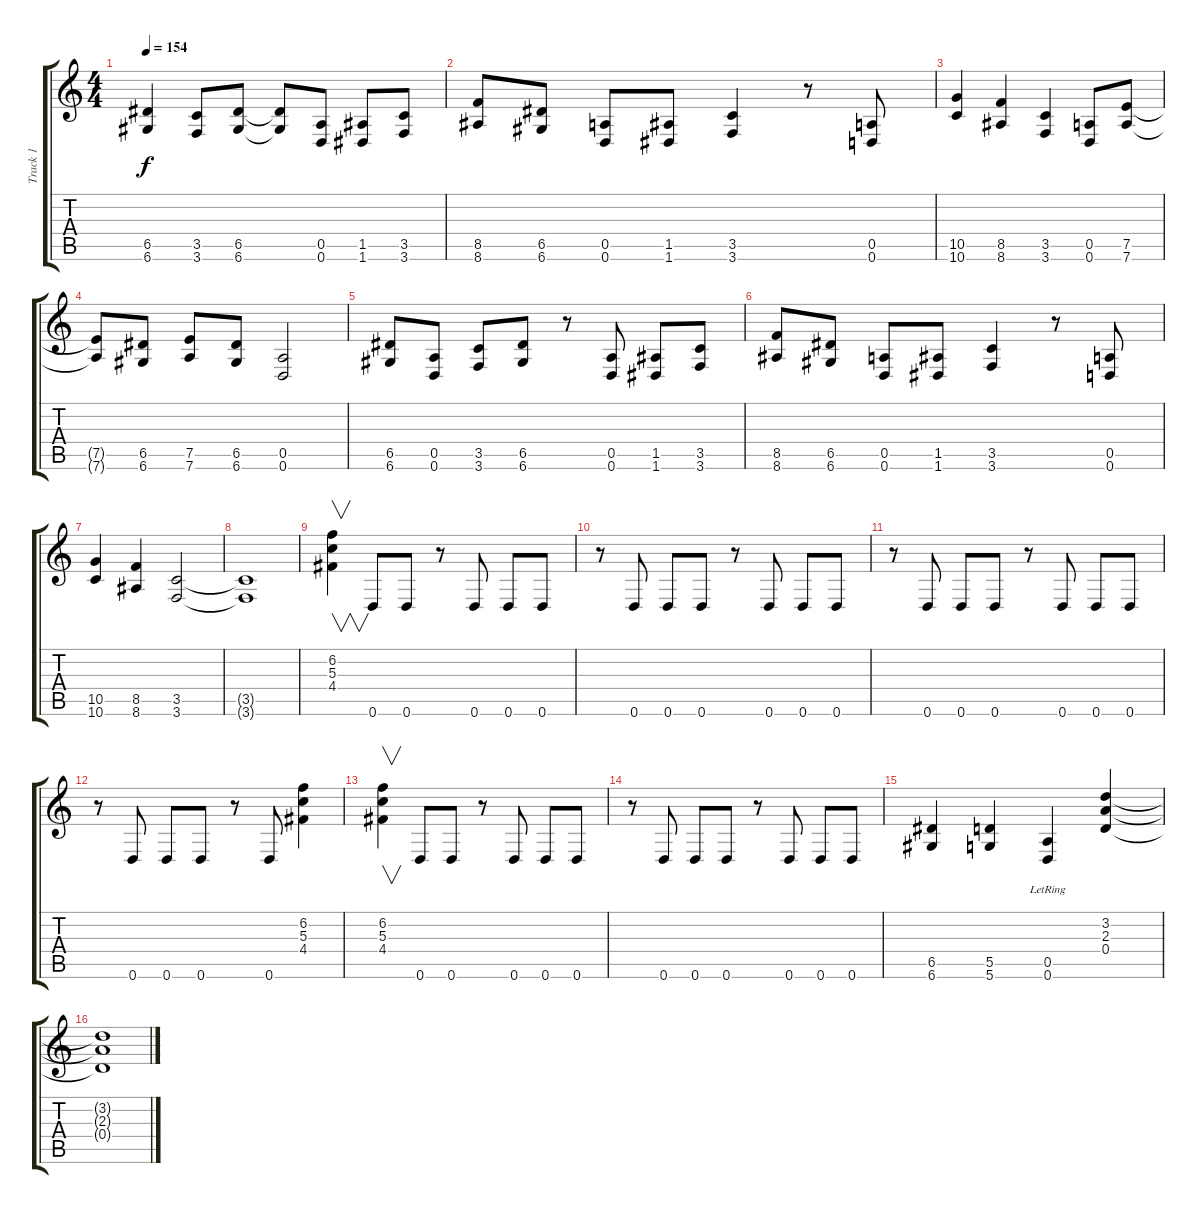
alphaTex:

\track ("Track 1" "Track 1") {instrument distortionguitar}
\staff {score tabs}
\tuning (E4 B3 G3 D3 A2 D2) {hide}
\ts (4 4)
\tempo 154
\clef g2
\ks c
(6.5 6.6).4{dy f instrument distortionguitar} (3.5 3.6).8 (6.5 6.6).8 (6.5{t} 6.6{t}).8 (0.5 0.6).8 (1.5 1.6).8 (3.5 3.6).8 |
(8.5 8.6).8 (6.5 6.6).8 (0.5 0.6).8 (1.5 1.6).8 (3.5 3.6).4 r.8 (0.5 0.6).8 |
(10.5 10.6).4 (8.5 8.6).4 (3.5 3.6).4 (0.5 0.6).8 (7.5 7.6).8 |
(7.5{t} 7.6{t}).8 (6.5 6.6).8 (7.5 7.6).8 (6.5 6.6).8 (0.5 0.6).2 |
(6.5 6.6).8 (0.5 0.6).8 (3.5 3.6).8 (6.5 6.6).8 r.8 (0.5 0.6).8 (1.5 1.6).8 (3.5 3.6).8 |
(8.5 8.6).8 (6.5 6.6).8 (0.5 0.6).8 (1.5 1.6).8 (3.5 3.6).4 r.8 (0.5 0.6).8 |
(10.5 10.6).4 (8.5 8.6).4 (3.5 3.6).2 |
(3.5{t} 3.6{t}).1 |
(6.2 5.3 4.4).4{v} 0.6.8 0.6.8 r.8 0.6.8 0.6.8 0.6.8 |
r.8 0.6.8 0.6.8 0.6.8 r.8 0.6.8 0.6.8 0.6.8 |
r.8 0.6.8 0.6.8 0.6.8 r.8 0.6.8 0.6.8 0.6.8 |
r.8 0.6.8 0.6.8 0.6.8 r.8 0.6.8 (6.2 5.3 4.4).4 |
(6.2 5.3 4.4).4{v} 0.6.8 0.6.8 r.8 0.6.8 0.6.8 0.6.8 |
r.8 0.6.8 0.6.8 0.6.8 r.8 0.6.8 0.6.8 0.6.8 |
(6.5 6.6).4 (5.5 5.6).4 (0.5{lr} 0.6{lr}).4 (3.2 2.3 0.4).4 |
(3.2{t} 2.3{t} 0.4{t}).1
